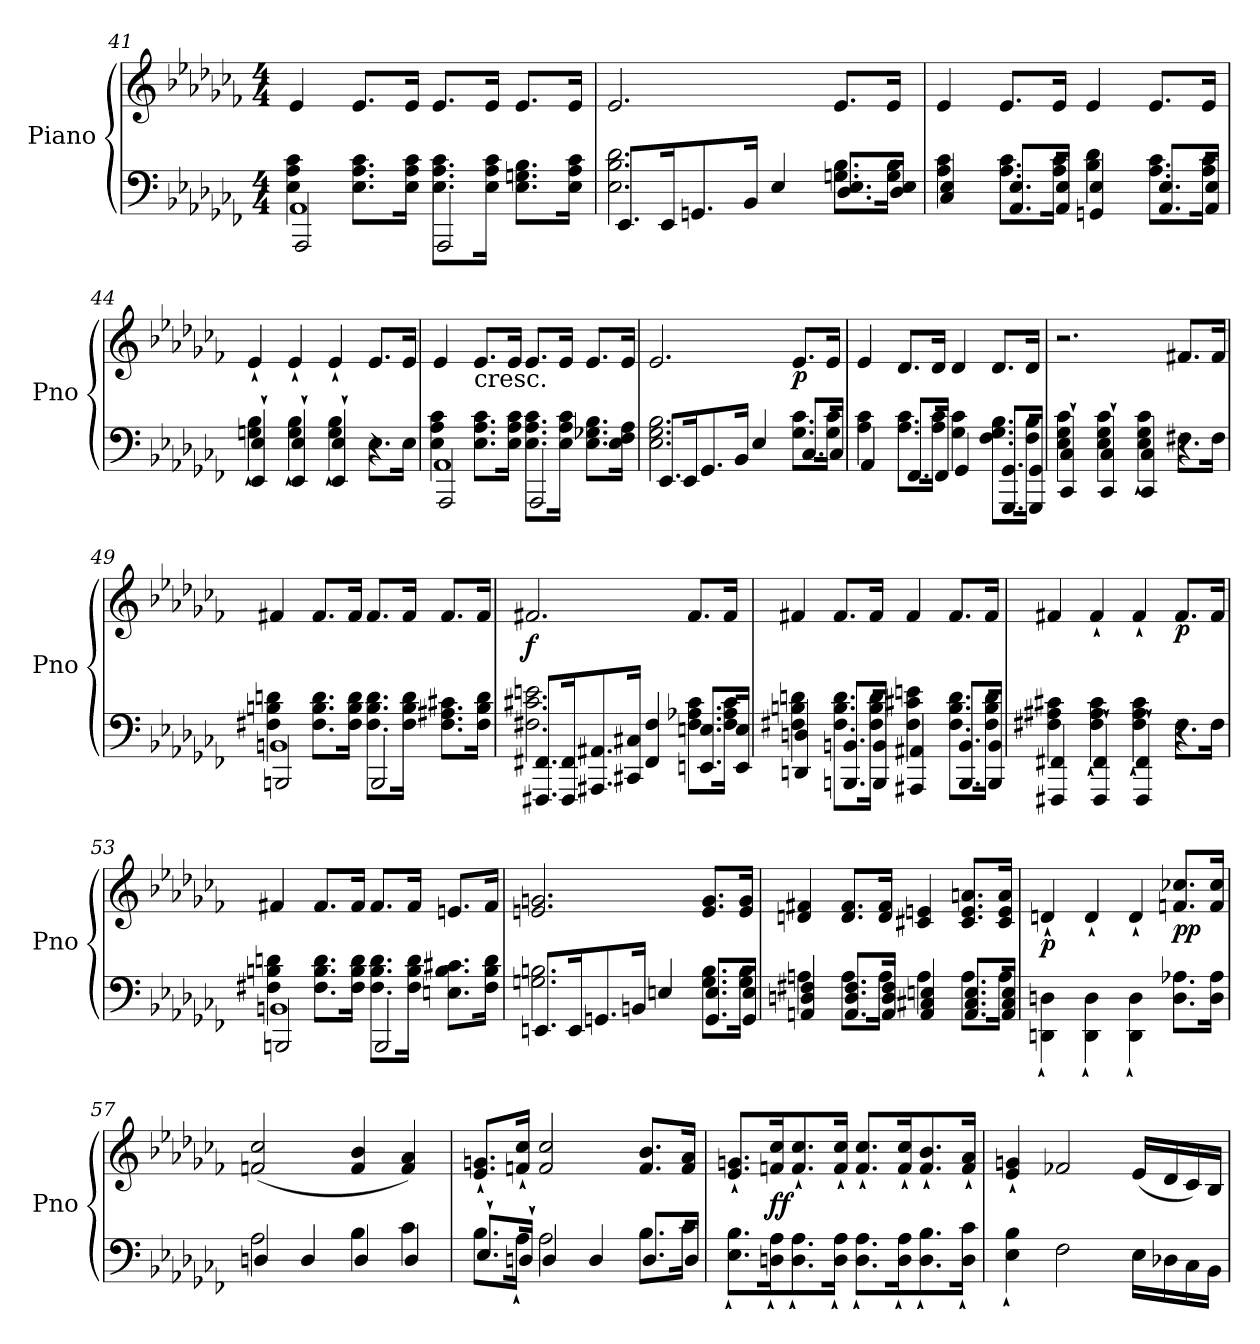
**kern	**kern	**dynam
*part1	*part1	*part1
*staff2	*staff1	*staff1/2
*I"Piano	*	*
*I'Pno	*	*
*clefF4	*clefG2	*
*k[b-e-a-d-g-c-f-]	*k[b-e-a-d-g-c-f-]	*
*M4/4	*M4/4	*
=41	=41	=41
*^	*	*
*	*^	*	*
1AA-	4E-\ 4A-\ 4c-\	2AAA-/	4e-/	.
.	8.E-\ 8.A-\ 8.c-\L	.	8.e-/L	.
.	16E-\ 16A-\ 16c-\Jk	.	16e-/Jk	.
.	8.E-\ 8.A-\ 8.c-\L	2AAA-/	8.e-/L	.
.	16E-\ 16A-\ 16c-\Jk	.	16e-/Jk	.
.	8.E-\ 8.Gn\ 8.B-\L	.	8.e-/L	.
.	16E-\ 16A-\ 16c-\Jk	.	16e-/Jk	.
!!LO:LB:g=z
=42	=42	=42	=42	=42
1ryy	2.E-\ 2.B-\ 2.d-\	8.EE-/L	2.e-/	.
.	.	16EE-/K	.	.
.	.	8.GGn/	.	.
.	.	16BB-/Jk	.	.
.	.	4E-/	.	.
.	8.Gn\ 8.B-\L	8.D-/ 8.E-/L	8.e-/L	.
.	16G\ 16B-\Jk	16D-/ 16E-/Jk	16e-/Jk	.
=43	=43	=43	=43	=43
1ryy	4A-\ 4c-\	4C-/ 4E-/	4e-/	.
.	8.A-\ 8.c-\L	8.AA-/ 8.E-/L	8.e-/L	.
.	16A-\ 16c-\Jk	16AA-/ 16E-/Jk	16e-/Jk	.
.	4B-\ 4d-\	4GGn/ 4E-/	4e-/	.
.	8.A-\ 8.c-\L	8.AA-/ 8.E-/L	8.e-/L	.
.	16A-\ 16c-\Jk	16AA-/ 16E-/Jk	16e-/Jk	.
=44	=44	=44	=44	=44
1ryy	4Gn\` 4B-\`	4EE-/` 4E-/`	4e-`/	.
.	4G\` 4B-\`	4EE-/` 4E-/`	4e-`/	.
.	4G\` 4B-\`	4EE-/` 4E-/`	4e-`/	.
.	8.E-\L	4r	8.e-/L	.
.	16E-\Jk	.	16e-/Jk	.
=45	=45	=45	=45	=45
1AA-	4E-\ 4A-\ 4c-\	2AAA-/	4e-/	.
!	!	!	!LO:TX:b:t=cresc.	!
.	8.E-\ 8.A-\ 8.c-\L	.	8.e-/L	.
.	16E-\ 16A-\ 16c-\Jk	.	16e-/Jk	.
.	8.E-\ 8.A-\ 8.c-\L	2AAA-/	8.e-/L	.
.	16E-\ 16A-\ 16c-\Jk	.	16e-/Jk	.
.	8.E-\ 8.G-X\ 8.B-\L	.	8.e-/L	.
.	16E-\ 16F-\ 16A-\Jk	.	16e-/Jk	.
!!LO:LB:g=z
=46	=46	=46	=46	=46
1ryy	2.E-\ 2.G-\ 2.B-\	8.EE-/L	2.e-/	.
.	.	16EE-/K	.	.
.	.	8.GG-/	.	.
.	.	16BB-/Jk	.	.
.	.	4E-/	.	.
!	!	!	!	!LO:DY:b
.	8.G-\ 8.c-\L	8.C-/L	8.e-/L	p
.	16G-\ 16c-\Jk	16C-/Jk	16e-/Jk	.
=47	=47	=47	=47	=47
1ryy	4A-\ 4c-\	4AA-/	4e-/	.
.	8.A-\ 8.c-\L	8.FF-/L	8.d-/L	.
.	16A-\ 16c-\Jk	16FF-/Jk	16d-/Jk	.
.	4G-\ 4c-\	4GG-/	4d-/	.
.	8.F-\ 8.G-\ 8.B-\L	8.GGG-/ 8.GG-/L	8.d-/L	.
.	16F-\ 16B-\Jk	16GGG-/ 16GG-/Jk	16d-/Jk	.
=48	=48	=48	=48	=48
1ryy	4E-\ 4G-\ 4c-\	4CC-/` 4C-/`	2.r	.
.	4E-\ 4G-\ 4c-\	4CC-/` 4C-/`	.	.
.	4E-\` 4G-\` 4c-\`	4CC-/ 4C-/	.	.
.	8.F#X\L	4r	8.f#X/L	.
.	16F#\Jk	.	16f#/Jk	.
=49	=49	=49	=49	=49
1BBn	4F#X\ 4Bn\ 4dn\	2BBBn/	4f#X/	.
.	8.F#\ 8.B\ 8.d\L	.	8.f#/L	.
.	16F#\ 16B\ 16d\Jk	.	16f#/Jk	.
.	8.F#\ 8.B\ 8.d\L	2BBB/	8.f#/L	.
.	16F#\ 16B\ 16d\Jk	.	16f#/Jk	.
.	8.F#\ 8.A#X\ 8.c#X\L	.	8.f#/L	.
.	16F#\ 16B\ 16d\Jk	.	16f#/Jk	.
!!LO:PB:g=z
=50	=50	=50	=50	=50
!	!	!	!	!LO:DY:b
1ryy	2.F#X\ 2.c#X\ 2.en\	8.FFF#X/ 8.FF#X/L	2.f#X/	f
.	.	16FFF#/ 16FF#/K	.	.
.	.	8.AAA#X/ 8.AA#X/	.	.
.	.	16CC#X/ 16C#X/Jk	.	.
.	.	4FF#/ 4F#/	.	.
.	8.F#\ 8.A-X\ 8.c#\L	8.EEn/ 8.En/L	8.f#/L	.
.	16F#\ 16A-\ 16c#\Jk	16EE/ 16E/Jk	16f#/Jk	.
=51	=51	=51	=51	=51
1ryy	4F#X\ 4Bn\ 4dn\	4DDn/ 4Dn/	4f#X/	.
.	8.F#\ 8.B\ 8.d\L	8.BBBn/ 8.BBn/L	8.f#/L	.
.	16F#\ 16B\ 16d\Jk	16BBB/ 16BB/Jk	16f#/Jk	.
.	4F#\ 4c#X\ 4en\	4AAA#X/ 4AA#X/	4f#/	.
.	8.F#\ 8.B\ 8.d\L	8.BBB/ 8.BB/L	8.f#/L	.
.	16F#\ 16B\ 16d\Jk	16BBB/ 16BB/Jk	16f#/Jk	.
=52	=52	=52	=52	=52
1ryy	4F#X\ 4A#X\ 4c#X\	4FFF#X/ 4FF#X/	4f#X/	.
.	4F#\` 4A#\` 4c#\`	4FFF#/` 4FF#/`	4f#`/	.
.	4F#\` 4A#\` 4c#\`	4FFF#/` 4FF#/`	4f#`/	.
!	!	!	!	!LO:DY:b
.	8.F#\L	4r	8.f#/L	p
.	16F#\Jk	.	16f#/Jk	.
!!LO:LB:g=z
=53	=53	=53	=53	=53
1BBn	4F#X\ 4Bn\ 4dn\	2BBBn/	4f#X/	.
.	8.F#\ 8.B\ 8.d\L	.	8.f#/L	.
.	16F#\ 16B\ 16d\Jk	.	16f#/Jk	.
.	8.F#\ 8.B\ 8.d\L	2BBB/	8.f#/L	.
.	16F#\ 16B\ 16d\Jk	.	16f#/Jk	.
.	8.En\ 8.B\ 8.c#X\L	.	8.en/L	.
.	16F#\ 16B\ 16d\Jk	.	16f#/Jk	.
=54	=54	=54	=54	=54
1ryy	2.Gn\ 2.Bn\	8.EEn/L	2.en/ 2.gn/	.
.	.	16EE/K	.	.
.	.	8.GGn/	.	.
.	.	16BBn/Jk	.	.
.	.	4En/	.	.
.	8.G\ 8.B\L	8.GG/ 8.E/L	8.e/ 8.g/L	.
.	16G\ 16B\Jk	16GG/ 16E/Jk	16e/ 16g/Jk	.
=55	=55	=55	=55	=55
1ryy	4An\	4AAn/ 4Dn/ 4F#X/	4dn/ 4f#X/	.
.	8.A\L	8.AA/ 8.D/ 8.F#/L	8.d/ 8.f#/L	.
.	16A\Jk	16AA/ 16D/ 16F#/Jk	16d/ 16f#/Jk	.
.	4A\	4AA/ 4C#X/ 4En/	4c#X/ 4en/	.
.	8.A\L	8.AA/ 8.C#/ 8.E/L	8.c#/ 8.e/ 8.an/L	.
.	16A\Jk	16AA/ 16C#/ 16E/Jk	16c#/ 16e/ 16a/Jk	.
!!LO:LB:g=z
=56	=56	=56	=56	=56
!	!	!	!	!LO:DY:b
*	*v	*v	*	*
1ryy	4DDn\` 4Dn\`	4dn`/	p
.	4DD\` 4D\`	4d`/	.
.	4DD\` 4D\`	4d`/	.
!	!	!	!LO:DY:b
.	8.D\ 8.A-X\L	8.fn/ 8.cc-X/L	pp
.	16D\ 16A-\Jk	16f/ 16cc-/Jk	.
=57	=57	=57	=57
*	*^	*	*
1ryy	2A-\	4Dn/	(<2fn/ 2cc-/	.
.	.	4D/	.	.
.	4B-\	4D/	4f/ 4b-/	.
.	4c-\	4D/	4f/ 4a-/)	.
=58	=58	=58	=58	=58
1ryy	8.B-\L	8.E-`/L	8.e-/` 8.gn/`L	.
.	16A-`\Jk	16Dn`/Jk	16fn/` 16cc-/`Jk	.
.	2A-\	4D/	2f/ 2cc-/	.
.	.	4D/	.	.
.	8.B-\L	8.D/L	8.f/ 8.b-/L	.
.	16c-\Jk	16D/Jk	16f/ 16a-/Jk	.
*	*v	*v	*	*
=59	=59	=59	=59
1ryy	8.E-\` 8.B-\`L	8.e-/` 8.gn/`L	.
!	!	!	!LO:DY:b
.	16Dn\` 16A-\`K	16fn/ 16cc-/K	ff
.	8.D\` 8.A-\`	8.f/` 8.cc-/`	.
.	16D\` 16A-\`Jk	16f/` 16cc-/`Jk	.
.	8.D\` 8.A-\`L	8.f/` 8.cc-/`L	.
.	16D\` 16A-\`K	16f/` 16cc-/`K	.
.	8.D\` 8.B-\`	8.f/` 8.b-/`	.
.	16D\` 16c-\`Jk	16f/` 16a-/`Jk	.
=60	=60	=60	=60
1ryy	4E-\` 4B-\`	4e-/` 4gn/`	.
.	2F-\	2f-X/	.
.	16E-\LL	(<16e-/LL	.
.	16D-X\	16d-/	.
.	16C-\	16c-/)	.
.	16BB-\JJ	16B-/JJ	.
*v	*v	*	*
=	=	=
*-	*-	*-
